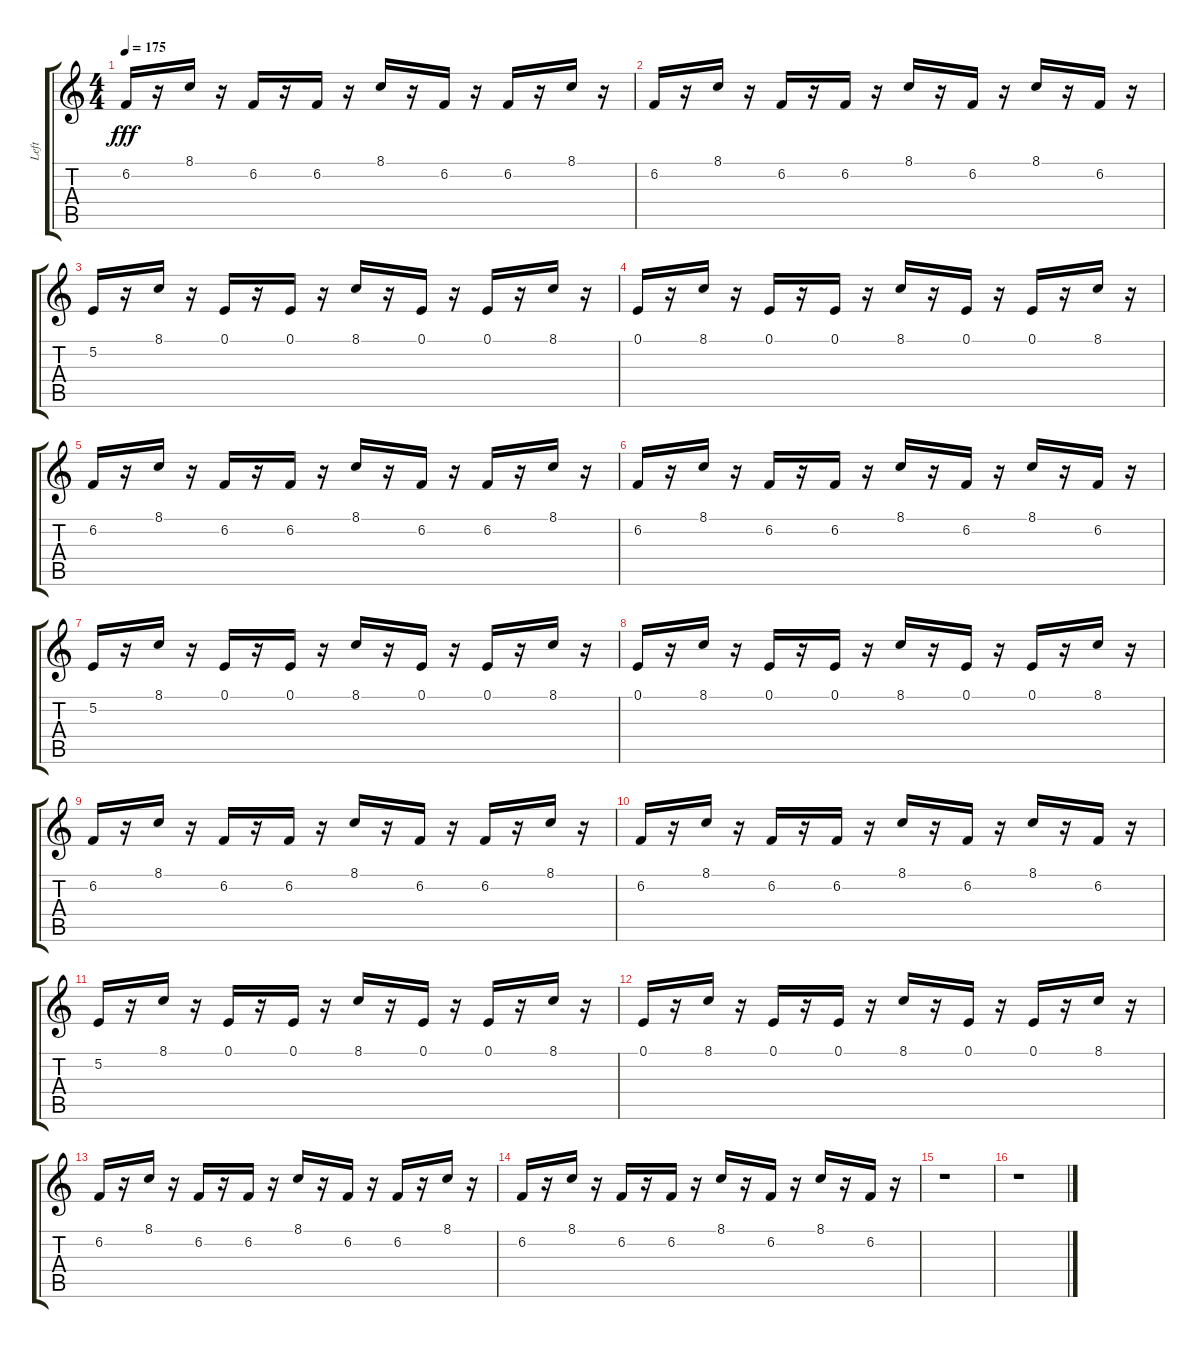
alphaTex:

\track ("Left" "Left") {instrument lead1square}
\staff {score tabs}
\tuning (E4 B3 G3 D3 A2 E2) {hide}
\ts (4 4)
\tempo 175
\clef g2
\ks c
6.2.16{dy fff balance 16} r.16 8.1.16{balance 0} r.16 6.2.16{balance 16} r.16 6.2.16{balance 0} r.16 8.1.16{balance 16} r.16 6.2.16{balance 0} r.16 6.2.16{balance 16} r.16 8.1.16{balance 0} r.16 |
6.2.16{balance 16} r.16 8.1.16{balance 0} r.16 6.2.16{balance 16} r.16 6.2.16{balance 0} r.16 8.1.16{balance 16} r.16 6.2.16{balance 0} r.16 8.1.16{balance 16} r.16 6.2.16{balance 0} r.16 |
5.2.16{balance 16} r.16 8.1.16{balance 0} r.16 0.1.16{balance 16} r.16 0.1.16{balance 0} r.16 8.1.16{balance 16} r.16 0.1.16{balance 0} r.16 0.1.16{balance 16} r.16 8.1.16{balance 0} r.16 |
0.1.16{balance 16} r.16 8.1.16{balance 0} r.16 0.1.16{balance 16} r.16 0.1.16{balance 0} r.16 8.1.16{balance 16} r.16 0.1.16{balance 0} r.16 0.1.16 r.16 8.1.16{balance 16} r.16 |
6.2.16{balance 0} r.16 8.1.16{balance 16} r.16 6.2.16{balance 0} r.16 6.2.16{balance 16} r.16 8.1.16{balance 0} r.16 6.2.16{balance 16} r.16 6.2.16{balance 0} r.16 8.1.16{balance 16} r.16 |
6.2.16{balance 0} r.16 8.1.16{balance 16} r.16 6.2.16{balance 0} r.16 6.2.16{balance 16} r.16 8.1.16{balance 0} r.16 6.2.16{balance 16} r.16 8.1.16{balance 0} r.16 6.2.16{balance 16} r.16 |
5.2.16{balance 0} r.16 8.1.16{balance 16} r.16 0.1.16{balance 0} r.16 0.1.16{balance 16} r.16 8.1.16{balance 0} r.16 0.1.16{balance 16} r.16 0.1.16{balance 0} r.16 8.1.16{balance 16} r.16 |
0.1.16{balance 0} r.16 8.1.16{balance 16} r.16 0.1.16{balance 0} r.16 0.1.16{balance 16} r.16 8.1.16{balance 0} r.16 0.1.16{balance 16} r.16 0.1.16 r.16 8.1.16{balance 0} r.16 |
6.2.16{balance 16} r.16 8.1.16{balance 0} r.16 6.2.16{balance 16} r.16 6.2.16{balance 0} r.16 8.1.16{balance 16} r.16 6.2.16{balance 0} r.16 6.2.16{balance 16} r.16 8.1.16{balance 0} r.16 |
6.2.16{balance 16} r.16 8.1.16{balance 0} r.16 6.2.16{balance 16} r.16 6.2.16{balance 0} r.16 8.1.16{balance 16} r.16 6.2.16{balance 0} r.16 8.1.16{balance 16} r.16 6.2.16{balance 0} r.16 |
5.2.16{balance 16} r.16 8.1.16{balance 0} r.16 0.1.16{balance 16} r.16 0.1.16{balance 0} r.16 8.1.16{balance 16} r.16 0.1.16{balance 0} r.16 0.1.16{balance 16} r.16 8.1.16{balance 0} r.16 |
0.1.16{balance 16} r.16 8.1.16{balance 0} r.16 0.1.16{balance 16} r.16 0.1.16{balance 0} r.16 8.1.16{balance 16} r.16 0.1.16{balance 0} r.16 0.1.16 r.16 8.1.16{balance 16} r.16 |
6.2.16{balance 0} r.16 8.1.16{balance 16} r.16 6.2.16{balance 0} r.16 6.2.16{balance 16} r.16 8.1.16{balance 0} r.16 6.2.16{balance 16} r.16 6.2.16{balance 0} r.16 8.1.16{balance 16} r.16 |
6.2.16{balance 0} r.16 8.1.16{balance 16} r.16 6.2.16{balance 0} r.16 6.2.16{balance 16} r.16 8.1.16{balance 0} r.16 6.2.16{balance 16} r.16 8.1.16{balance 0} r.16 6.2.16{balance 16} r.16 |
r.1 |
r.1
